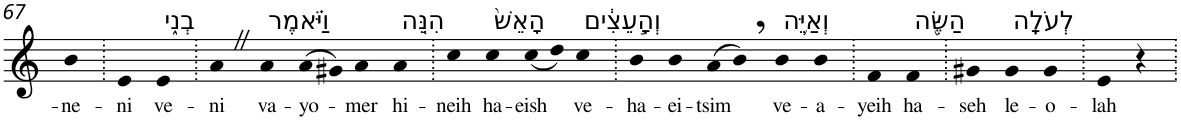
**kern	**text
*part1	*part1
*staff1	*staff1
*I"Piano	*
*I'Pno	*
!!LO:PB:g=z
*clefG2	*
*k[]	*
=67	=67
!	!LO:LY:b
4b	-ne-
=68.	=68.
!	!LO:LY:b
4e	-ni
!LO:TX:a:t=בְנִ֑י	!
!	!LO:LY:b
4e	ve-
=69.	=69.
!	!LO:LY:b
4aZ	-ni
!LO:TX:a:t=וַיֹּ֗אמֶר	!
!	!LO:LY:b
4a	va-
!	!LO:LY:b
(>8a	-yo-
8g#X)	.
!	!LO:LY:b
4a	-mer
!LO:TX:a:t=הִנֵּ֤ה	!
!	!LO:LY:b
4a	hi-
=70.	=70.
!	!LO:LY:b
4cc	-neih
!LO:TX:a:t=הָאֵשׁ֙	!
!	!LO:LY:b
4cc	ha-
!	!LO:LY:b
(<8cc	-eish
8dd)	.
!LO:TX:a:t=וְהָ֣עֵצִ֔ים	!
!	!LO:LY:b
4cc	ve-
=71.	=71.
!	!LO:LY:b
4b	-ha-
!	!LO:LY:b
4b	-ei-
!	!LO:LY:b
(>8a	-tsim
8b,)	.
!LO:TX:a:t=וְאַיֵּ֥ה	!
!	!LO:LY:b
4b	ve-
!	!LO:LY:b
4b	-a-
=72.	=72.
!	!LO:LY:b
4f	-yeih
!LO:TX:a:t=הַשֶּׂ֖ה	!
!	!LO:LY:b
4f	ha-
=73.	=73.
!	!LO:LY:b
4g#X	-seh
!LO:TX:a:t=לְעֹלָֽה	!
!	!LO:LY:b
4g#	le-
!	!LO:LY:b
4g#	-o-
=74.	=74.
!	!LO:LY:b
4e	-lah
4r	.
=.	=.
*-	*-
